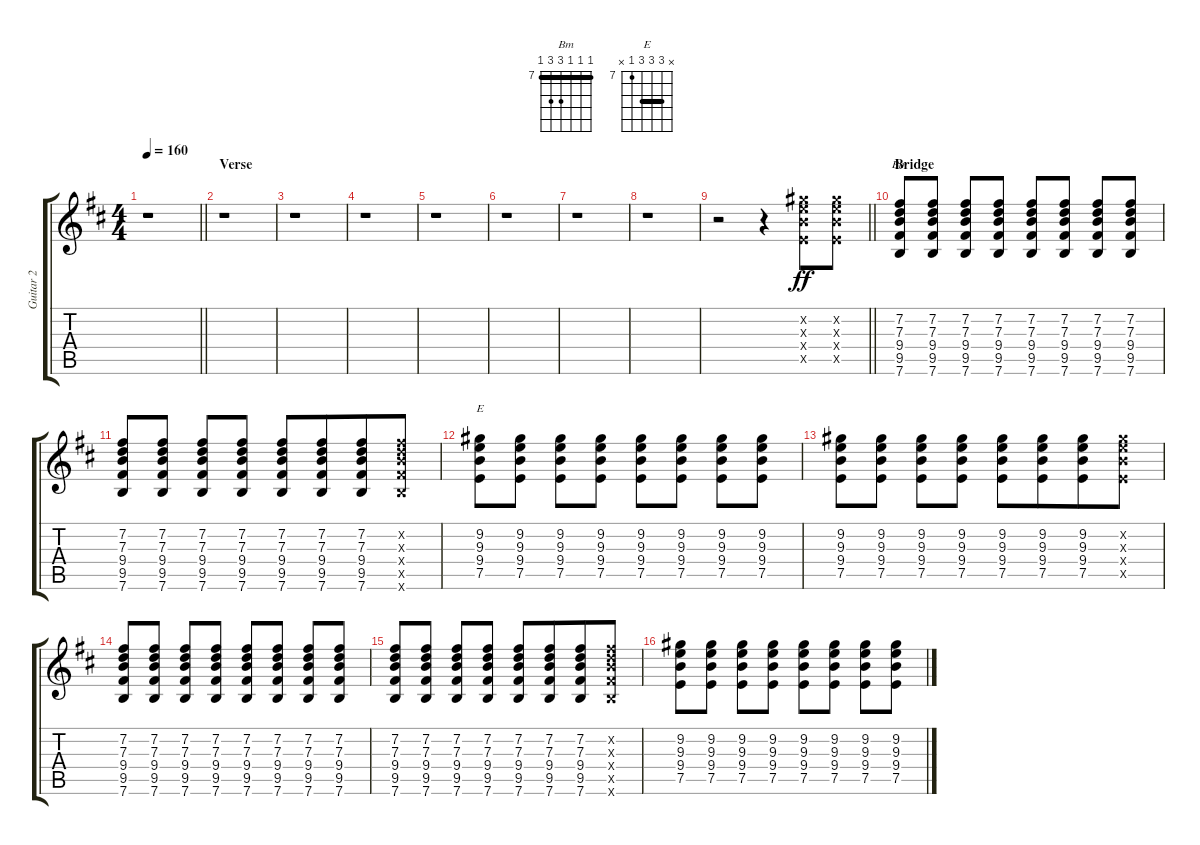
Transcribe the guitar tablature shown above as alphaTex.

\track ("Guitar 2" "Guitar 2") {instrument overdrivenguitar}
\staff {score tabs}
\tuning (E4 B3 G3 D3 A2 E2) {hide}
\chord ("Bm" 7 7 7 9 9 7) {firstfret 7 barre 7}
\chord ("E" x 9 9 9 7 x) {firstfret 7 barre 9}
\ts (4 4)
\tempo 160
\clef g2
\barLineRight lightlight
\ks bminor
r.1{dy ff} |
\section ("" "Verse")
r.1 |
r.1 |
r.1 |
r.1 |
r.1 |
r.1 |
r.1 |
\barLineRight lightlight
r.2 r.4 (9.2{x} 9.3{x} 9.4{x} 7.5{x}).8 (9.2{x} 9.3{x} 9.4{x} 7.5{x}).8 |
\section ("" "Bridge")
(7.2 7.3 9.4 9.5 7.6).8{ch "Bm"} (7.2 7.3 9.4 9.5 7.6).8 (7.2 7.3 9.4 9.5 7.6).8 (7.2 7.3 9.4 9.5 7.6).8 (7.2 7.3 9.4 9.5 7.6).8 (7.2 7.3 9.4 9.5 7.6).8 (7.2 7.3 9.4 9.5 7.6).8 (7.2 7.3 9.4 9.5 7.6).8 |
(7.2 7.3 9.4 9.5 7.6).8 (7.2 7.3 9.4 9.5 7.6).8 (7.2 7.3 9.4 9.5 7.6).8 (7.2 7.3 9.4 9.5 7.6).8 (7.2 7.3 9.4 9.5 7.6).8 (7.2 7.3 9.4 9.5 7.6).8{beam merge} (7.2 7.3 9.4 9.5 7.6).8{beam merge} (7.2{x} 7.3{x} 9.4{x} 9.5{x} 7.6{x}).8 |
(9.2 9.3 9.4 7.5).8{ch "E"} (9.2 9.3 9.4 7.5).8 (9.2 9.3 9.4 7.5).8 (9.2 9.3 9.4 7.5).8 (9.2 9.3 9.4 7.5).8 (9.2 9.3 9.4 7.5).8 (9.2 9.3 9.4 7.5).8 (9.2 9.3 9.4 7.5).8 |
(9.2 9.3 9.4 7.5).8 (9.2 9.3 9.4 7.5).8 (9.2 9.3 9.4 7.5).8 (9.2 9.3 9.4 7.5).8 (9.2 9.3 9.4 7.5).8 (9.2 9.3 9.4 7.5).8{beam merge} (9.2 9.3 9.4 7.5).8 (9.2{x} 9.3{x} 9.4{x} 7.5{x}).8 |
(7.2 7.3 9.4 9.5 7.6).8 (7.2 7.3 9.4 9.5 7.6).8 (7.2 7.3 9.4 9.5 7.6).8 (7.2 7.3 9.4 9.5 7.6).8 (7.2 7.3 9.4 9.5 7.6).8 (7.2 7.3 9.4 9.5 7.6).8 (7.2 7.3 9.4 9.5 7.6).8 (7.2 7.3 9.4 9.5 7.6).8 |
(7.2 7.3 9.4 9.5 7.6).8 (7.2 7.3 9.4 9.5 7.6).8 (7.2 7.3 9.4 9.5 7.6).8 (7.2 7.3 9.4 9.5 7.6).8 (7.2 7.3 9.4 9.5 7.6).8 (7.2 7.3 9.4 9.5 7.6).8{beam merge} (7.2 7.3 9.4 9.5 7.6).8{beam merge} (7.2{x} 7.3{x} 9.4{x} 9.5{x} 7.6{x}).8 |
(9.2 9.3 9.4 7.5).8 (9.2 9.3 9.4 7.5).8 (9.2 9.3 9.4 7.5).8 (9.2 9.3 9.4 7.5).8 (9.2 9.3 9.4 7.5).8 (9.2 9.3 9.4 7.5).8 (9.2 9.3 9.4 7.5).8 (9.2 9.3 9.4 7.5).8
